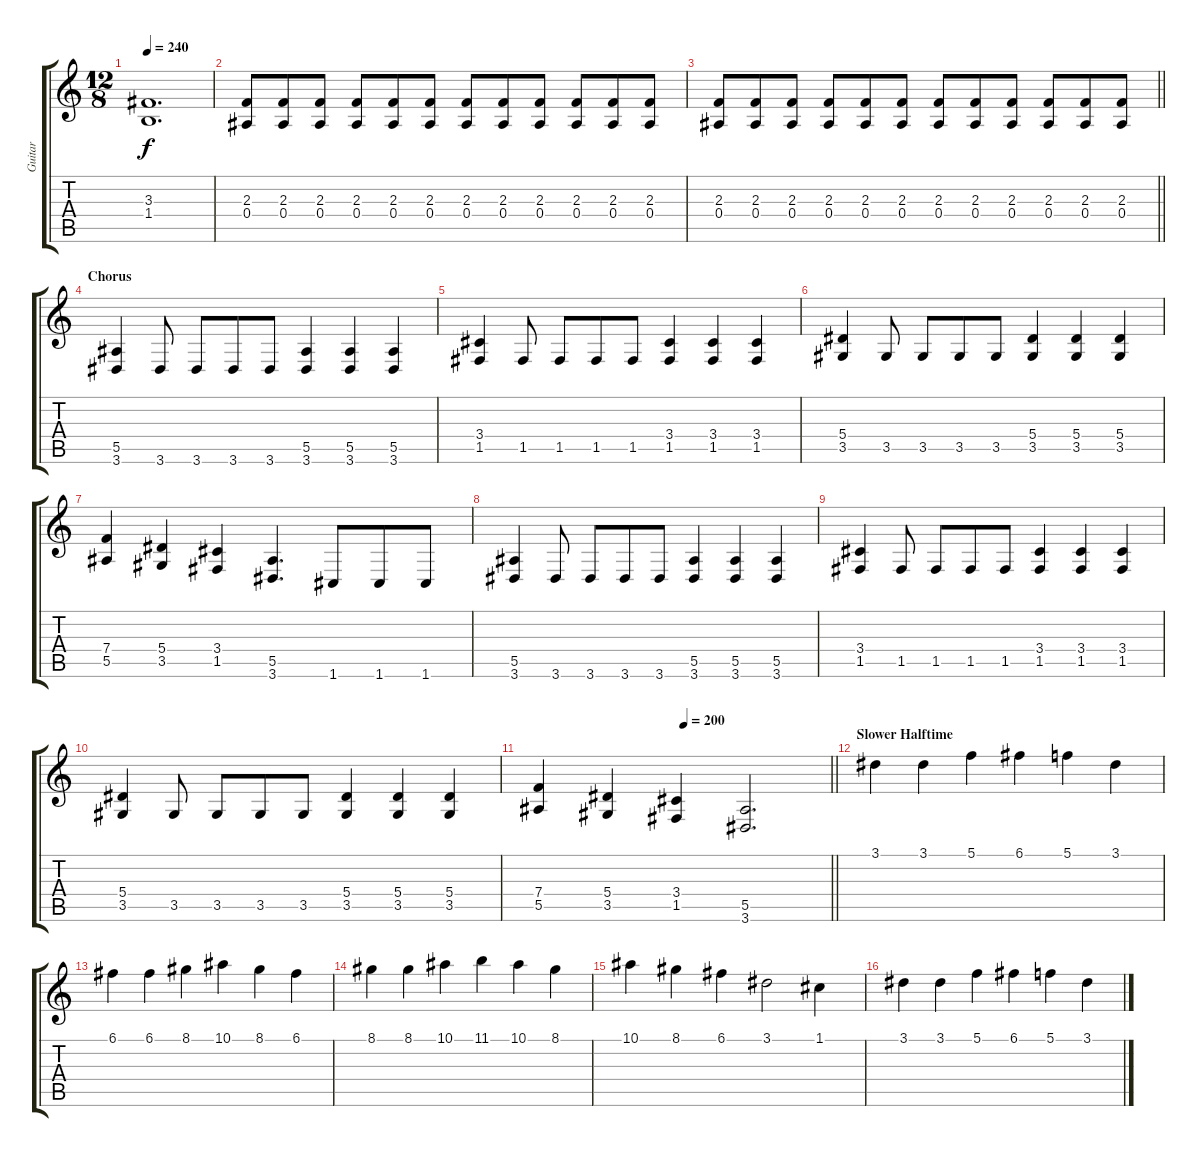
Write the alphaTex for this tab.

\track ("Guitar" "Guitar") {instrument distortionguitar}
\staff {score tabs}
\tuning (C4 G3 Eb3 Bb2 F2 C2) {hide}
\ts (12 8)
\tempo 240
\clef g2
\ks c
(3.3 1.4).1{d dy f} |
(2.3 0.4).8 (2.3 0.4).8 (2.3 0.4).8 (2.3 0.4).8 (2.3 0.4).8 (2.3 0.4).8 (2.3 0.4).8 (2.3 0.4).8 (2.3 0.4).8 (2.3 0.4).8 (2.3 0.4).8 (2.3 0.4).8 |
\barLineRight lightlight
(2.3 0.4).8 (2.3 0.4).8 (2.3 0.4).8 (2.3 0.4).8 (2.3 0.4).8 (2.3 0.4).8 (2.3 0.4).8 (2.3 0.4).8 (2.3 0.4).8 (2.3 0.4).8 (2.3 0.4).8 (2.3 0.4).8 |
\section ("" "Chorus")
(5.5 3.6).4 3.6.8 3.6.8 3.6.8 3.6.8 (5.5 3.6).4 (5.5 3.6).4 (5.5 3.6).4 |
(3.4 1.5).4 1.5.8 1.5.8 1.5.8 1.5.8 (3.4 1.5).4 (3.4 1.5).4 (3.4 1.5).4 |
(5.4 3.5).4 3.5.8 3.5.8 3.5.8 3.5.8 (5.4 3.5).4 (5.4 3.5).4 (5.4 3.5).4 |
(7.4 5.5).4 (5.4 3.5).4 (3.4 1.5).4 (5.5 3.6).4{d} 1.6.8 1.6.8 1.6.8 |
(5.5 3.6).4 3.6.8 3.6.8 3.6.8 3.6.8 (5.5 3.6).4 (5.5 3.6).4 (5.5 3.6).4 |
(3.4 1.5).4 1.5.8 1.5.8 1.5.8 1.5.8 (3.4 1.5).4 (3.4 1.5).4 (3.4 1.5).4 |
(5.4 3.5).4 3.5.8 3.5.8 3.5.8 3.5.8 (5.4 3.5).4 (5.4 3.5).4 (5.4 3.5).4 |
\tempo (200 0.5)
\barLineRight lightlight
(7.4 5.5).4 (5.4 3.5).4 (3.4 1.5).4 (5.5 3.6).2{d} |
\section ("" "Slower Halftime")
3.1.4 3.1.4 5.1.4 6.1.4 5.1.4 3.1.4 |
6.1.4 6.1.4 8.1.4 10.1.4 8.1.4 6.1.4 |
8.1.4 8.1.4 10.1.4 11.1.4 10.1.4 8.1.4 |
10.1.4 8.1.4 6.1.4 3.1.2 1.1.4 |
3.1.4 3.1.4 5.1.4 6.1.4 5.1.4 3.1.4
